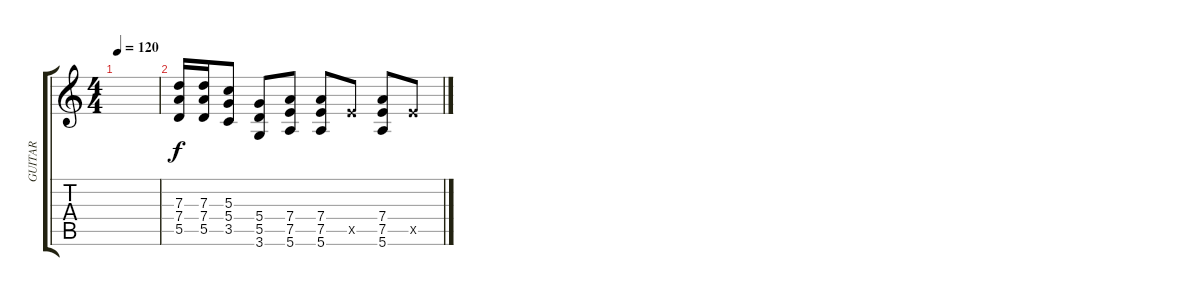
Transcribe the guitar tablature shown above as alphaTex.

\track ("GUITAR" "GUITAR") {instrument distortionguitar}
\staff {score tabs}
\tuning (E4 B3 G3 D3 A2 E2) {hide}
\ts (4 4)
\tempo 120
\clef g2
\ks c
|
(7.3 7.4 5.5).16 (7.3 7.4 5.5).16 (5.3 5.4 3.5).8 (5.4 5.5 3.6).8 (7.4 7.5 5.6).8 (7.4 7.5 5.6).8 7.5{x}.8 (7.4 7.5 5.6).8 7.5{x}.8
